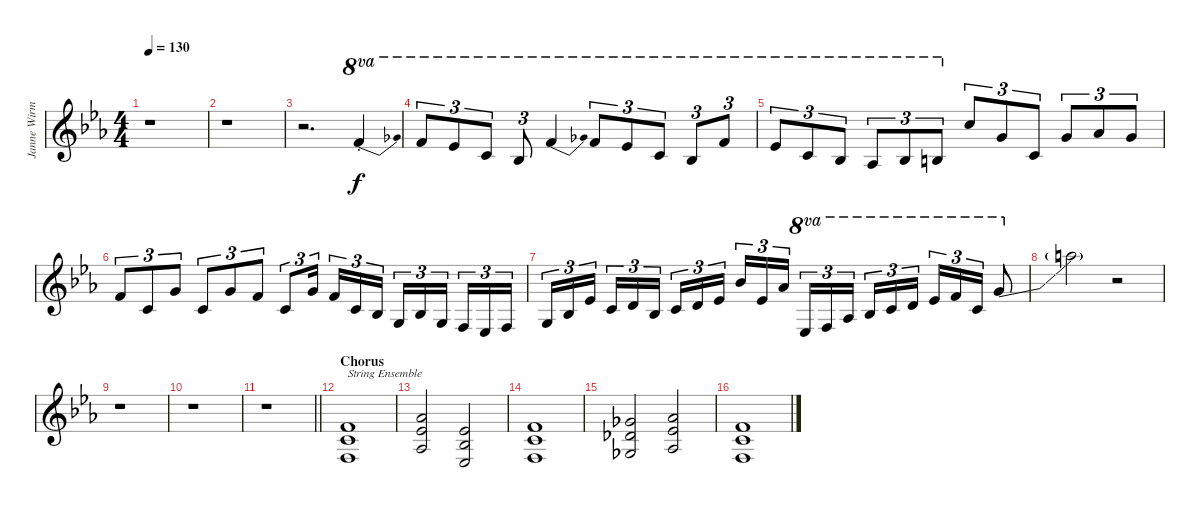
\track ("Janne Wirman" "Janne Wirm") {instrument lead2sawtooth}
\staff {score}
\tuning (E4 B3 G3 D3 A2 E2) {hide}
\ts (4 4)
\tempo 130
\clef g2
\ks eb
r.1{dy f} |
r.1 |
r.2{d} 13.1{be (bend 0 0 60 2) st}.4{ot 8va} |
13.1.8{tu (3 2) ot 8va} 11.1.8{tu (3 2) ot 8va} 13.2.8{tu (3 2) ot 8va} 11.2.8{tu (3 2) ot 8va} 13.1{be (bend 0 0 60 2)}.4{ot 8va} 13.1.8{tu (3 2) ot 8va} 11.1.8{tu (3 2) ot 8va} 13.2.8{tu (3 2) ot 8va} 11.2.8{tu (3 2) ot 8va} 13.1.8{tu (3 2) ot 8va} |
11.1.8{tu (3 2) ot 8va} 13.2.8{tu (3 2) ot 8va} 11.2.8{tu (3 2) ot 8va} 13.3.8{tu (3 2) ot 8va} 11.2.8{tu (3 2) ot 8va} 12.2.8{tu (3 2) ot 8va} 13.2.8{tu (3 2)} 12.3.8{tu (3 2)} 10.4.8{tu (3 2)} 12.3.8{tu (3 2)} 9.2.8{tu (3 2)} 8.2.8{tu (3 2)} |
6.2.8{tu (3 2)} 5.3.8{tu (3 2)} 3.1.8{tu (3 2)} 5.3.8{tu (3 2)} 3.1.8{tu (3 2)} 1.1.8{tu (3 2)} 1.2.8{tu (3 2)} 3.1.16{tu (3 2) beam splitsecondary} 1.1.16{tu (3 2)} 1.2.16{tu (3 2)} 3.3.16{tu (3 2)} 0.3.16{tu (3 2)} 3.3.16{tu (3 2)} 0.3.16{tu (3 2) beam splitsecondary} 3.4.16{tu (3 2)} 1.4.16{tu (3 2)} 3.4.16{tu (3 2)} |
0.3.16{tu (3 2)} 3.3.16{tu (3 2)} 4.2.16{tu (3 2) beam splitsecondary} 5.3.16{tu (3 2)} 3.2.16{tu (3 2)} 3.3.16{tu (3 2)} 1.2.16{tu (3 2)} 3.2.16{tu (3 2)} 4.2.16{tu (3 2) beam splitsecondary} 6.1.16{tu (3 2)} 4.2.16{tu (3 2)} 4.1.16{tu (3 2)} 4.2.16{tu (3 2) ot 8va} 1.1.16{tu (3 2) ot 8va} 4.1.16{tu (3 2) ot 8va beam splitsecondary} 6.1.16{tu (3 2) ot 8va} 8.1.16{tu (3 2) ot 8va} 10.1.16{tu (3 2) ot 8va} 11.1.16{tu (3 2) ot 8va} 13.1.16{tu (3 2) ot 8va} 13.2.16{tu (3 2) ot 8va} 15.1{be (bend 0 0 60 4)}.8{ot 8va} |
15.1{t}.2 r.2 |
r.1 |
r.1 |
\barLineRight lightlight
r.1 |
\section ("" "Chorus")
(1.1 1.2 3.4).1{txt "String Ensemble" instrument stringensemble1} |
(4.1 4.2 6.4).2 (4.2 3.3 1.4).2 |
(1.1 1.2 3.4).1 |
(2.1 2.2 4.4).2 (4.1 4.2 6.4).2 |
(1.1 1.2 3.4).1
